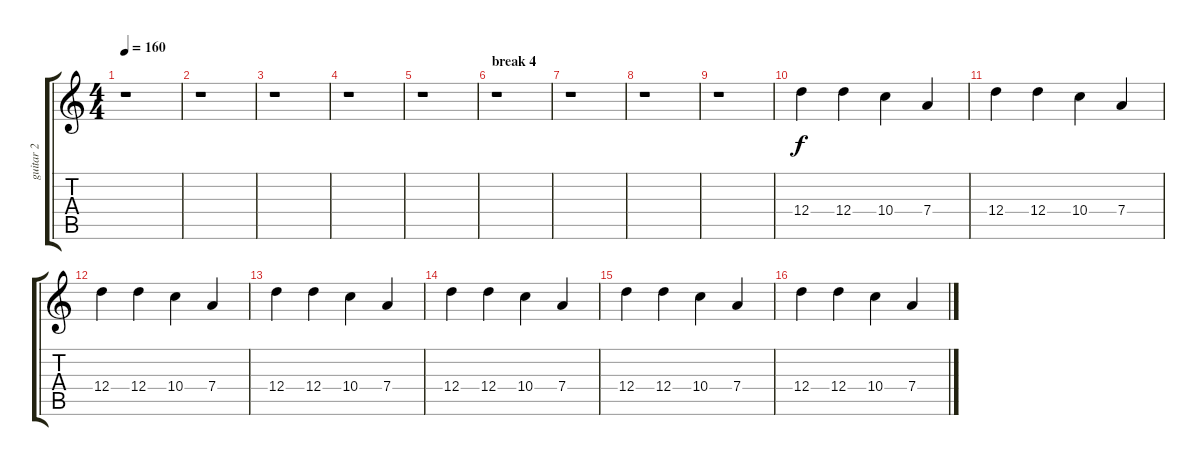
\track ("guitar 2" "guitar 2") {instrument overdrivenguitar}
\staff {score tabs}
\tuning (E4 B3 G3 D3 A2 E2) {hide}
\ts (4 4)
\tempo 160
\clef g2
\ks c
r.1{dy f} |
r.1 |
r.1 |
r.1 |
r.1 |
\section ("" "break 4")
r.1 |
r.1 |
r.1 |
r.1 |
12.4.4 12.4.4 10.4.4 7.4.4 |
12.4.4 12.4.4 10.4.4 7.4.4 |
12.4.4 12.4.4 10.4.4 7.4.4 |
12.4.4 12.4.4 10.4.4 7.4.4 |
12.4.4 12.4.4 10.4.4 7.4.4 |
12.4.4 12.4.4 10.4.4 7.4.4 |
12.4.4 12.4.4 10.4.4 7.4.4
